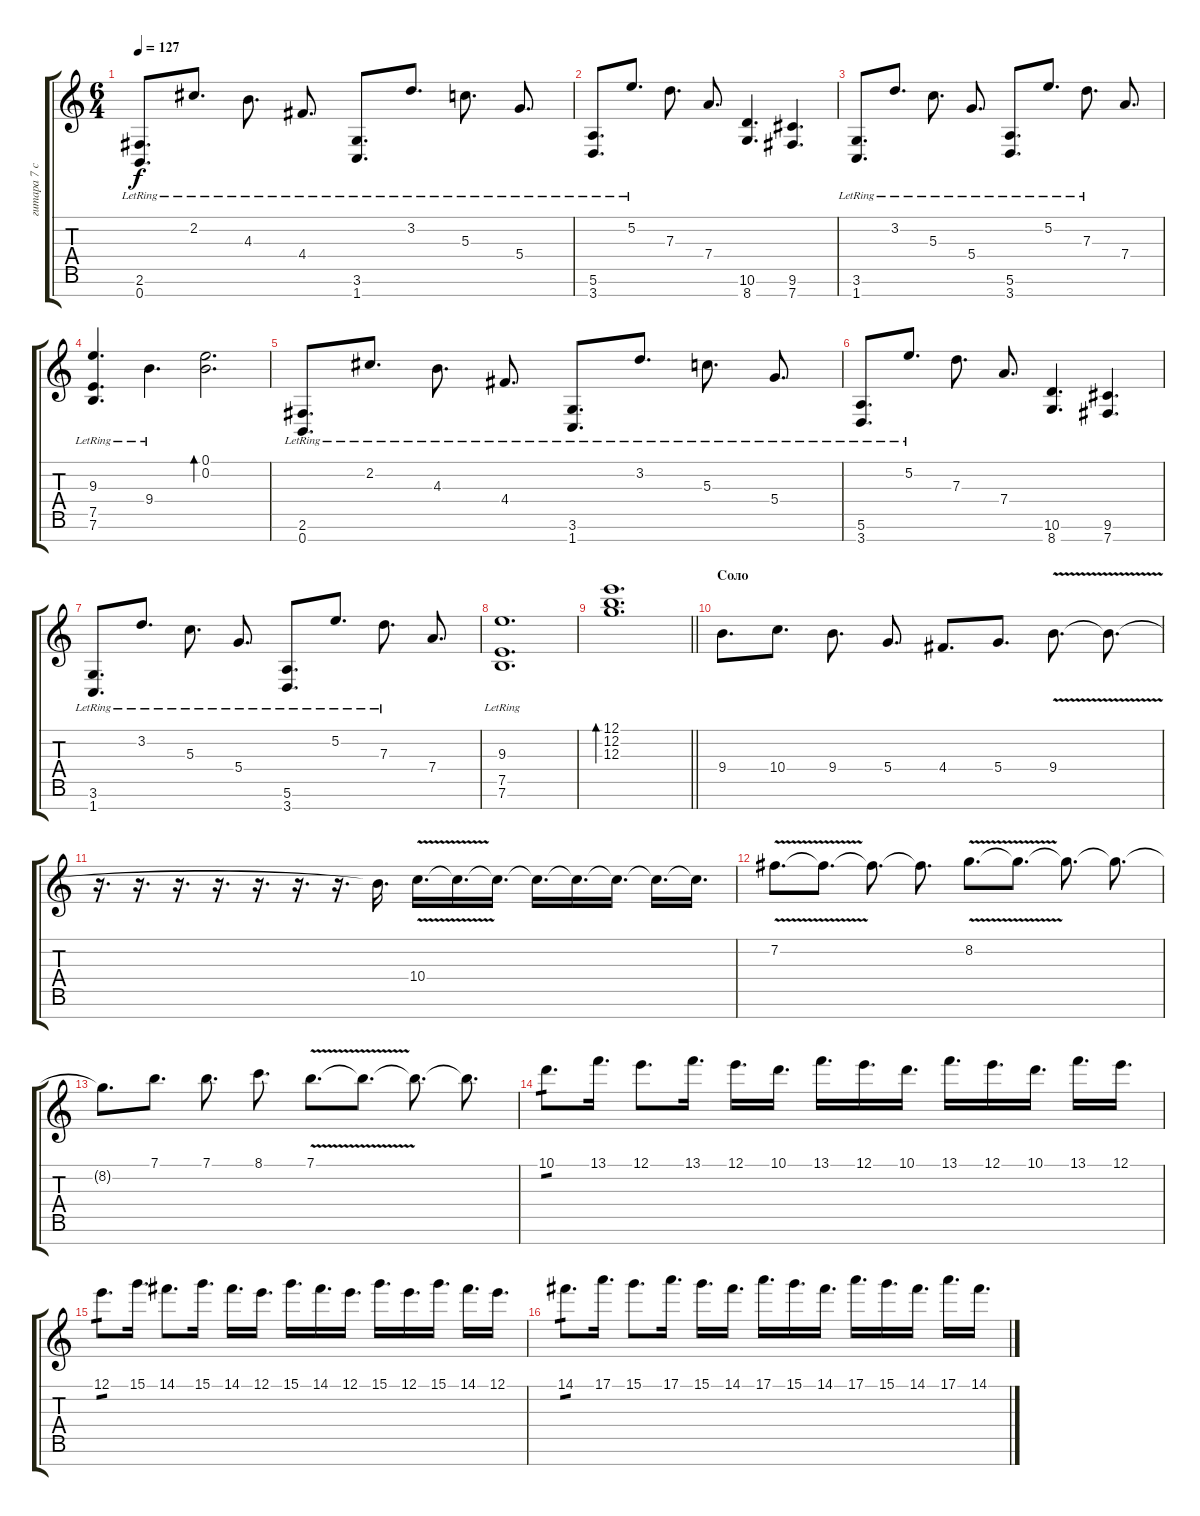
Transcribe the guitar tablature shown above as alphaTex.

\track ("гитара 7 ст" "гитара 7 с") {instrument overdrivenguitar}
\staff {score tabs}
\tuning (E4 B3 G3 D3 A2 E2 B1) {hide}
\ts (6 4)
\tempo 127
\clef g2
\ks c
(2.6{lr} 0.7{lr}).8{d dy f} 2.2{lr}.8{d} 4.3{lr}.8{d} 4.4{lr}.8{d} (3.6{lr} 1.7{lr}).8{d} 3.2{lr}.8{d} 5.3{lr}.8{d} 5.4{lr}.8{d} |
(5.6{lr} 3.7{lr}).8{d} 5.2{lr}.8{d} 7.3.8{d} 7.4.8{d} (10.6 8.7).4{d} (9.6 7.7).4{d} |
(3.6{lr} 1.7{lr}).8{d} 3.2{lr}.8{d} 5.3{lr}.8{d} 5.4{lr}.8{d} (5.6{lr} 3.7{lr}).8{d} 5.2{lr}.8{d} 7.3{lr}.8{d} 7.4.8{d} |
(9.3 7.5{lr} 7.6{lr}).4{d} 9.4{lr}.4{d} (0.1 0.2).2{d bd 60} |
(2.6{lr} 0.7{lr}).8{d} 2.2{lr}.8{d} 4.3{lr}.8{d} 4.4{lr}.8{d} (3.6{lr} 1.7{lr}).8{d} 3.2{lr}.8{d} 5.3{lr}.8{d} 5.4{lr}.8{d} |
(5.6{lr} 3.7{lr}).8{d} 5.2{lr}.8{d} 7.3.8{d} 7.4.8{d} (10.6 8.7).4{d} (9.6 7.7).4{d} |
(3.6{lr} 1.7{lr}).8{d} 3.2{lr}.8{d} 5.3{lr}.8{d} 5.4{lr}.8{d} (5.6{lr} 3.7{lr}).8{d} 5.2{lr}.8{d} 7.3{lr}.8{d} 7.4.8{d} |
(9.3 7.5{lr} 7.6{lr}).1{d} |
\barLineRight lightlight
(12.1 12.2 12.3).1{d bd 480} |
\section ("" "Соло")
9.4.8{d} 10.4.8{d} 9.4.8{d} 5.4.8{d} 4.4.8{d} 5.4.8{d} 9.4{v}.8{d} 9.4{t}.8{d} |
r.16{d} r.16{d} r.16{d} r.16{d} r.16{d} r.16{d} r.16{d} 9.4{t}.16{d} 10.4{v}.16{d} 10.4{t}.16{d} 10.4{t}.16{d} 10.4{t}.16{d} 10.4{t}.16{d} 10.4{t}.16{d} 10.4{t}.16{d} 10.4{t}.16{d} |
7.2{v}.8{d} 7.2{t}.8{d} 7.2{t}.8{d} 7.2{t}.8{d} 8.2{v}.8{d} 8.2{t}.8{d} 8.2{t}.8{d} 8.2{t}.8{d} |
8.2{t}.8{d} 7.1.8{d} 7.1.8{d} 8.1.8{d} 7.1{v}.8{d} 7.1{t}.8{d} 7.1{t}.8{d} 7.1{t}.8{d} |
10.1.8{d tp 1} 13.1.16{d} 12.1.8{d} 13.1.16{d} 12.1.16{d} 10.1.16{d} 13.1.16{d} 12.1.16{d} 10.1.16{d} 13.1.16{d} 12.1.16{d} 10.1.16{d} 13.1.16{d} 12.1.16{d} |
12.1.8{d tp 1} 15.1.16{d} 14.1.8{d} 15.1.16{d} 14.1.16{d} 12.1.16{d} 15.1.16{d} 14.1.16{d} 12.1.16{d} 15.1.16{d} 12.1.16{d} 15.1.16{d} 14.1.16{d} 12.1.16{d} |
14.1.8{d tp 1} 17.1.16{d} 15.1.8{d} 17.1.16{d} 15.1.16{d} 14.1.16{d} 17.1.16{d} 15.1.16{d} 14.1.16{d} 17.1.16{d} 15.1.16{d} 14.1.16{d} 17.1.16{d} 14.1.16{d}
